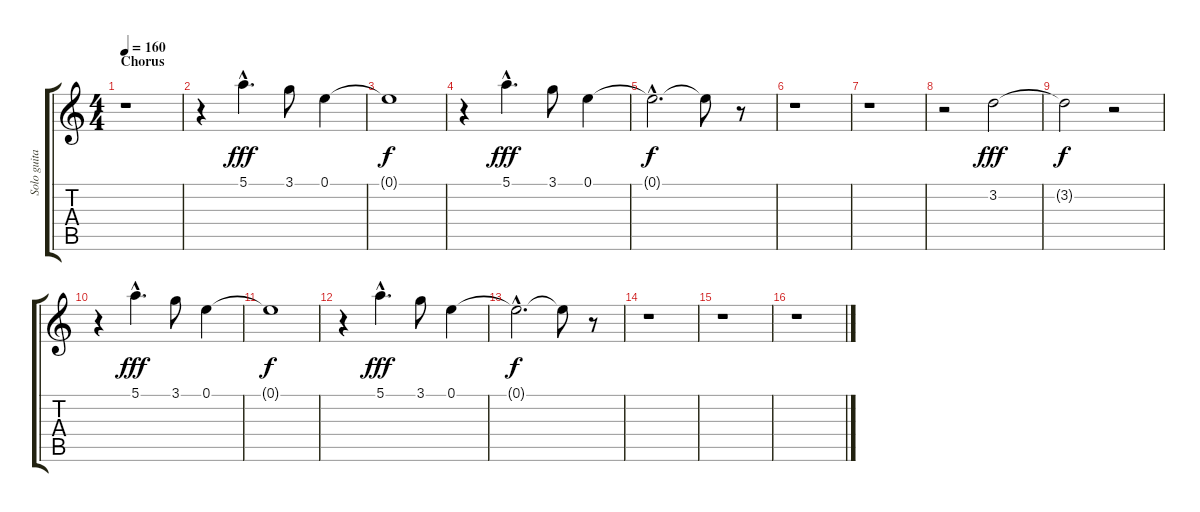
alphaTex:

\track ("Solo guitar" "Solo guita") {instrument overdrivenguitar}
\staff {score tabs}
\tuning (E4 B3 G3 D3 A2 E2) {hide}
\ts (4 4)
\section ("" "Chorus")
\tempo 160
\clef g2
\ks c
r.1{dy fff} |
r.4 5.1{hac}.4{d} 3.1.8 0.1.4 |
0.1{t}.1{dy f} |
r.4 5.1{hac}.4{d dy fff} 3.1.8 0.1.4 |
0.1{hac t}.2{d dy f} 0.1{t}.8 r.8 |
r.1 |
r.1 |
r.2 3.2.2{dy fff} |
3.2{t}.2{dy f} r.2 |
r.4 5.1{hac}.4{d dy fff} 3.1.8 0.1.4 |
0.1{t}.1{dy f} |
r.4 5.1{hac}.4{d dy fff} 3.1.8 0.1.4 |
0.1{hac t}.2{d dy f} 0.1{t}.8 r.8 |
r.1 |
r.1 |
r.1
